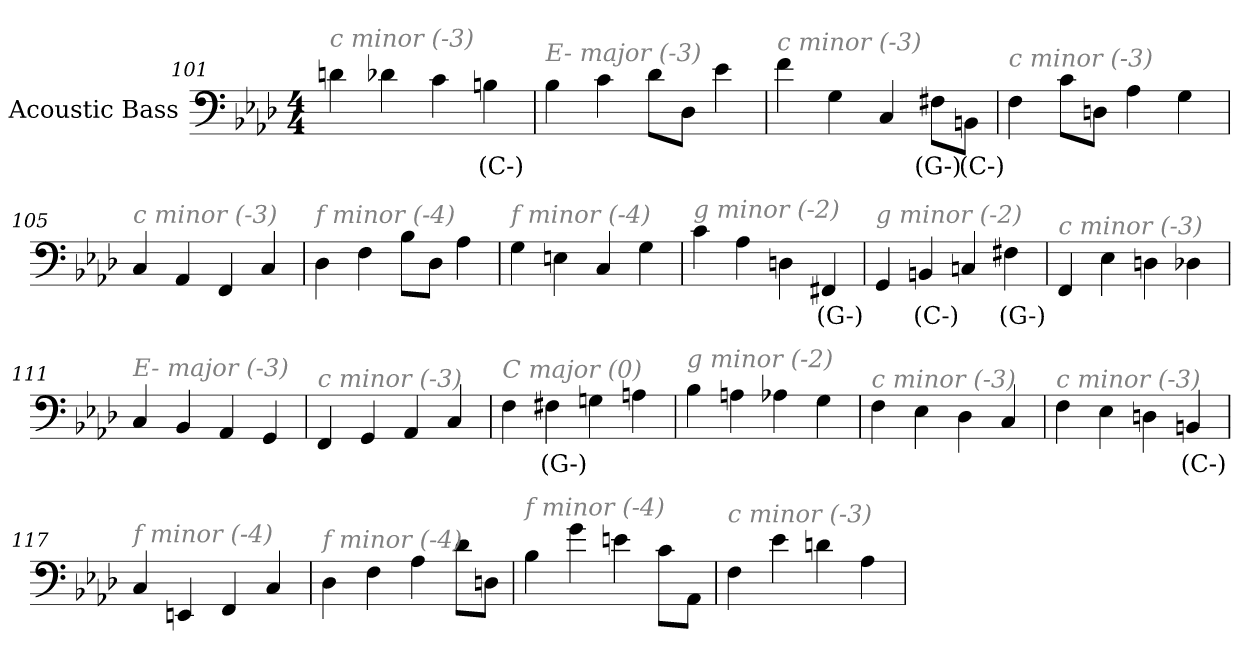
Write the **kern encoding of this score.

**kern	**text
*part1	*part1
*staff1	*staff1
*I"Acoustic Bass	*
*clefF4	*
*ITrd7c12	*
*k[b-e-a-d-]	*
*A-:	*
*M4/4	*
=101	=101
!LO:TX:i:color=#808080:t=c minor (-3)	!
4Dn	.
4D-X	.
4C	.
4BBni	(C-)
=102	=102
!LO:TX:i:color=#808080:t=E- major (-3)	!
4BB-	.
4C	.
8D-L	.
8DD-J	.
4E-	.
=103	=103
!LO:TX:i:color=#808080:t=c minor (-3)	!
4F	.
4GG	.
4CC	.
8FF#XiL	(G-)
8BBBniJ	(C-)
=104	=104
!LO:TX:i:color=#808080:t=c minor (-3)	!
4FF	.
8CL	.
8DDnJ	.
4AA-	.
4GG	.
=105	=105
!LO:TX:i:color=#808080:t=c minor (-3)	!
4CC	.
4AAA-	.
4FFF	.
4CC	.
=106	=106
!LO:TX:i:color=#808080:t=f minor (-4)	!
4DD-	.
4FF	.
8BB-L	.
8DD-J	.
4AA-	.
=107	=107
!LO:TX:i:color=#808080:t=f minor (-4)	!
4GG	.
4EEn	.
4CC	.
4GG	.
=108	=108
!LO:TX:i:color=#808080:t=g minor (-2)	!
4C	.
4AA-	.
4DDn	.
4FFF#Xi	(G-)
=109	=109
!LO:TX:i:color=#808080:t=g minor (-2)	!
4GGG	.
4BBBni	(C-)
4CCn	.
4FF#Xi	(G-)
=110	=110
!LO:TX:i:color=#808080:t=c minor (-3)	!
4FFF	.
4EE-	.
4DDn	.
4DD-X	.
=111	=111
!LO:TX:i:color=#808080:t=E- major (-3)	!
4CC	.
4BBB-	.
4AAA-	.
4GGG	.
=112	=112
!LO:TX:i:color=#808080:t=c minor (-3)	!
4FFF	.
4GGG	.
4AAA-	.
4CC	.
=113	=113
!LO:TX:i:color=#808080:t=C major (0)	!
4FF	.
4FF#Xi	(G-)
4GGn	.
4AAn	.
=114	=114
!LO:TX:i:color=#808080:t=g minor (-2)	!
4BB-	.
4AAn	.
4AA-X	.
4GG	.
=115	=115
!LO:TX:i:color=#808080:t=c minor (-3)	!
4FF	.
4EE-	.
4DD-	.
4CC	.
=116	=116
!LO:TX:i:color=#808080:t=c minor (-3)	!
4FF	.
4EE-	.
4DDn	.
4BBBni	(C-)
=117	=117
!LO:TX:i:color=#808080:t=f minor (-4)	!
4CC	.
4EEEn	.
4FFF	.
4CC	.
=118	=118
!LO:TX:i:color=#808080:t=f minor (-4)	!
4DD-	.
4FF	.
4AA-	.
8D-L	.
8DDnJ	.
=119	=119
!LO:TX:i:color=#808080:t=f minor (-4)	!
4BB-	.
4G	.
4En	.
8CL	.
8AAA-J	.
=120	=120
!LO:TX:i:color=#808080:t=c minor (-3)	!
4FF	.
4E-	.
4Dn	.
4AA-	.
=	=
*-	*-
